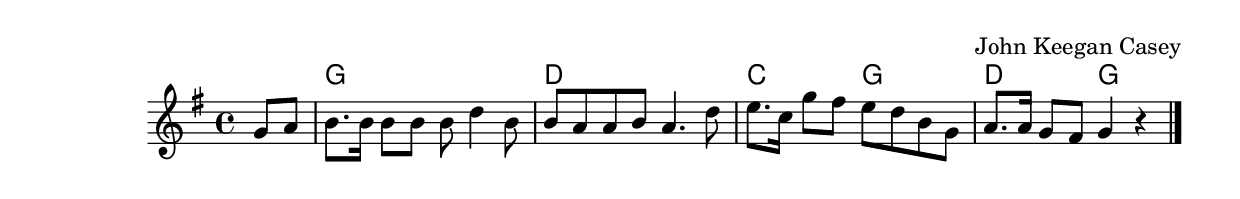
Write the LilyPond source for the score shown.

\version "2.16.0"

\header {
  %title = "The Rising of the Moon"
  composer = "John Keegan Casey"
}

<<
    \chords {s4 g1 d c2 g d g}
    \relative g'
    {
	    \time 4/4
	    \key g \major			
	    \partial 4 g8 a | 
	    b8. b16 b8 b b d4 b8 | 
	    b a a b a4. d8 |
      e8. c16 g'8 fis e d b g | 
      a8. a16 g8 fis g4 r4 \bar "|."
    }
>>

